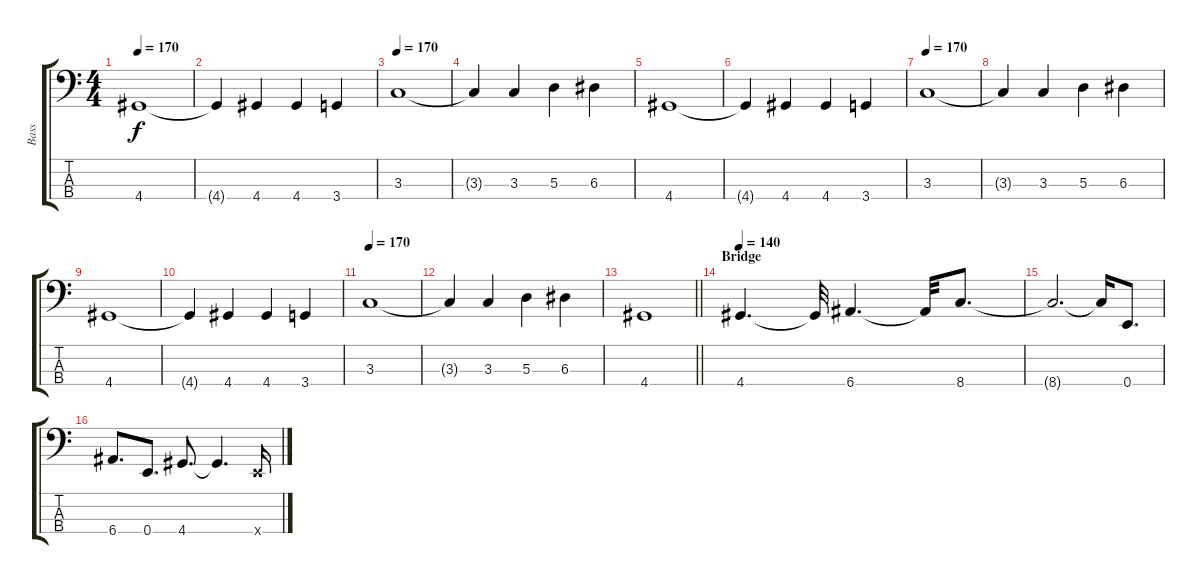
\track ("Bass" "Bass") {instrument electricbassfinger}
\staff {score tabs}
\tuning (G2 D2 A1 E1) {hide}
\ts (4 4)
\tempo 170
\clef f4
\ks c
4.4.1{dy f} |
4.4{t}.4 4.4.4 4.4.4 3.4.4 |
\tempo 170
3.3.1 |
3.3{t}.4 3.3.4 5.3.4 6.3.4 |
4.4.1 |
4.4{t}.4 4.4.4 4.4.4 3.4.4 |
\tempo 170
3.3.1 |
3.3{t}.4 3.3.4 5.3.4 6.3.4 |
4.4.1 |
4.4{t}.4 4.4.4 4.4.4 3.4.4 |
\tempo 170
3.3.1 |
3.3{t}.4 3.3.4 5.3.4 6.3.4 |
\barLineRight lightlight
4.4.1 |
\section ("" "Bridge")
\tempo 140
4.4.4{d} 4.4{t}.32 6.4.4{d} 6.4{t}.32 8.4.8{d} |
8.4{t}.2{d} 8.4{t}.16 0.4.8{d} |
6.4.8{d} 0.4.8{d} 4.4.8{d} 4.4{t}.4{d} 0.4{x}.16
